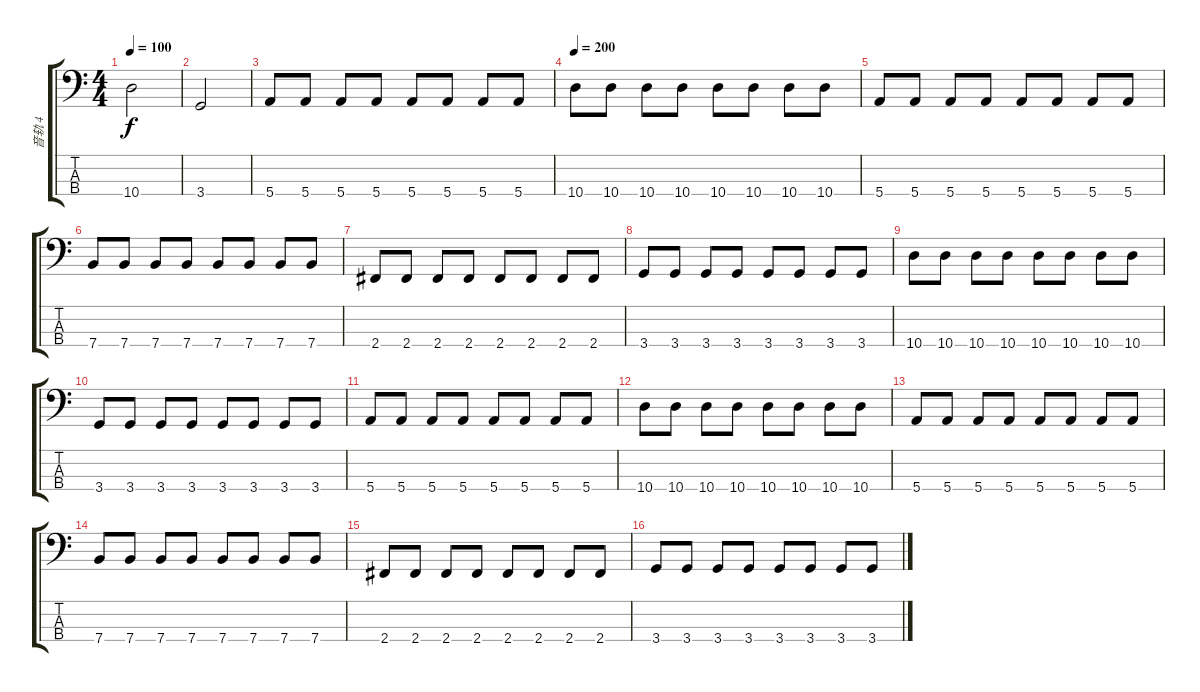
\track ("音轨 4" "音轨 4") {instrument synthbass2}
\staff {score tabs}
\tuning (G2 D2 A1 E1) {hide}
\ts (4 4)
\tempo 100
\clef f4
\ks c
10.4.2{dy f} |
3.4.2 |
5.4.8 5.4.8 5.4.8 5.4.8 5.4.8 5.4.8 5.4.8 5.4.8 |
\tempo 200
10.4.8 10.4.8 10.4.8 10.4.8 10.4.8 10.4.8 10.4.8 10.4.8 |
5.4.8 5.4.8 5.4.8 5.4.8 5.4.8 5.4.8 5.4.8 5.4.8 |
7.4.8 7.4.8 7.4.8 7.4.8 7.4.8 7.4.8 7.4.8 7.4.8 |
2.4.8 2.4.8 2.4.8 2.4.8 2.4.8 2.4.8 2.4.8 2.4.8 |
3.4.8 3.4.8 3.4.8 3.4.8 3.4.8 3.4.8 3.4.8 3.4.8 |
10.4.8 10.4.8 10.4.8 10.4.8 10.4.8 10.4.8 10.4.8 10.4.8 |
3.4.8 3.4.8 3.4.8 3.4.8 3.4.8 3.4.8 3.4.8 3.4.8 |
5.4.8 5.4.8 5.4.8 5.4.8 5.4.8 5.4.8 5.4.8 5.4.8 |
10.4.8 10.4.8 10.4.8 10.4.8 10.4.8 10.4.8 10.4.8 10.4.8 |
5.4.8 5.4.8 5.4.8 5.4.8 5.4.8 5.4.8 5.4.8 5.4.8 |
7.4.8 7.4.8 7.4.8 7.4.8 7.4.8 7.4.8 7.4.8 7.4.8 |
2.4.8 2.4.8 2.4.8 2.4.8 2.4.8 2.4.8 2.4.8 2.4.8 |
3.4.8 3.4.8 3.4.8 3.4.8 3.4.8 3.4.8 3.4.8 3.4.8
